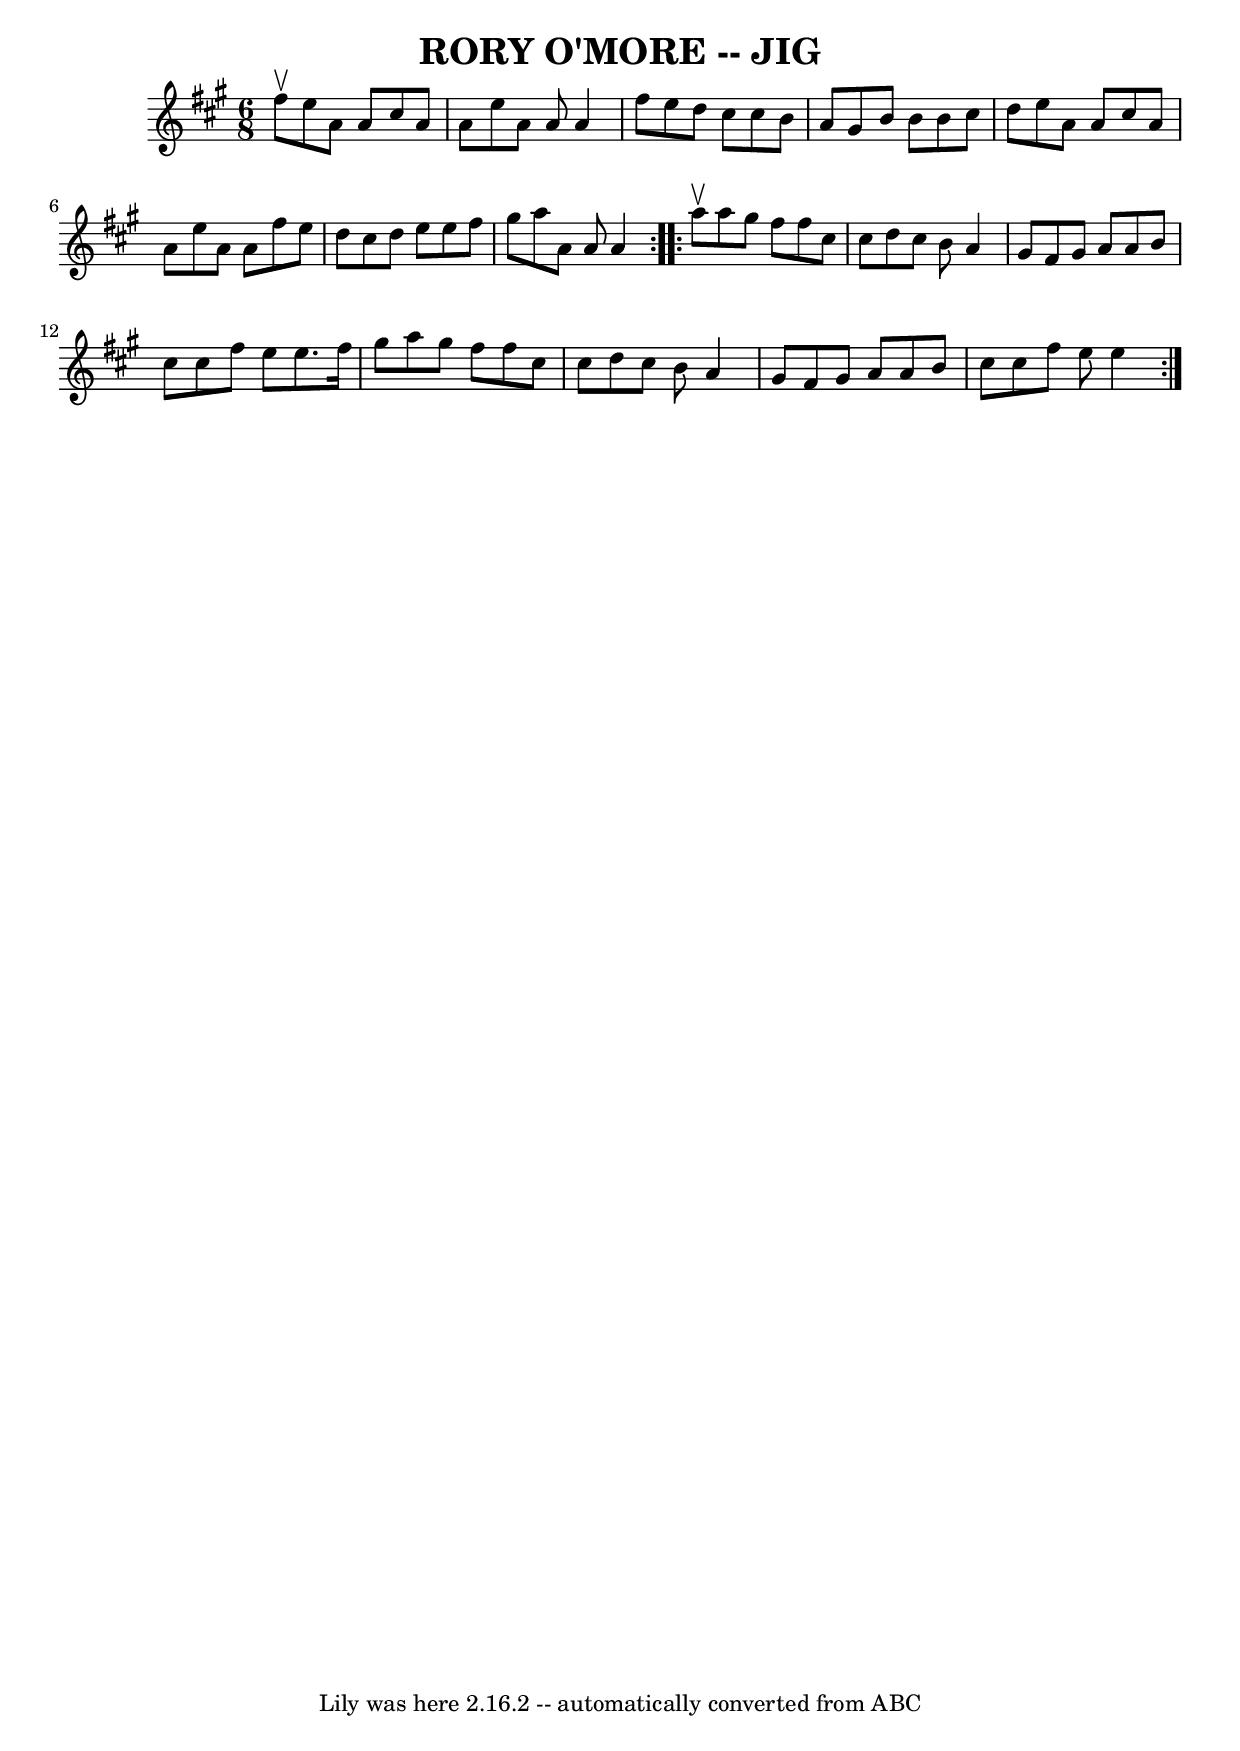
\version "2.16.2"
\include "Mammoth.ily"
\header {
  %% book = "Ryan's Mammoth Collection of Fiddle Tunes"
  crossRefNumber = "1"
  footnotes = ""
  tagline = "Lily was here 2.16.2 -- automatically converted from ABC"
  title = "RORY O'MORE -- JIG"

}
voicedefault =  {



  \repeat volta 2 {

    \time 6/8 
    \key a \major fis''8^\upbow       |
    e''8 a'8 a'8    
    cis''8 a'8 a'8    |
    e''8 a'8 a'8 a'4 fis''8    
    |
    e''8 d''8 cis''8 cis''8 b'8 a'8    |
    gis'8   
    b'8 b'8 b'8 cis''8 d''8    |
    |
    e''8 a'8    
    a'8 cis''8 a'8 a'8    |
    e''8 a'8 a'8 fis''8 e''8  
    d''8    |
    cis''8 d''8 e''8 e''8 fis''8 gis''8    
    |
    a''8 a'8 a'8 a'4    
  }     
  \repeat volta 2 {
    a''8^\upbow  
    |
    a''8 gis''8 fis''8 fis''8 cis''8 cis''8    
    |
    d''8 cis''8 b'8 a'4 gis'8    |
    fis'8 gis'8   
    a'8 a'8 b'8 cis''8    |
    cis''8 fis''8 e''8 e''8.    
    fis''16 gis''8    |
    |
    a''8 gis''8 fis''8 fis''8 
    cis''8 cis''8    |
    d''8 cis''8 b'8 a'4 gis'8    
    |
    fis'8 gis'8 a'8 a'8 b'8 cis''8    |
    cis''8   
    fis''8 e''8 e''4    
  }   

}

\score{
  <<

    \context Staff="default"
    {
      \voicedefault 
      
    }

  >>
  \layout {
    
  }
  \midi {
  }

}
